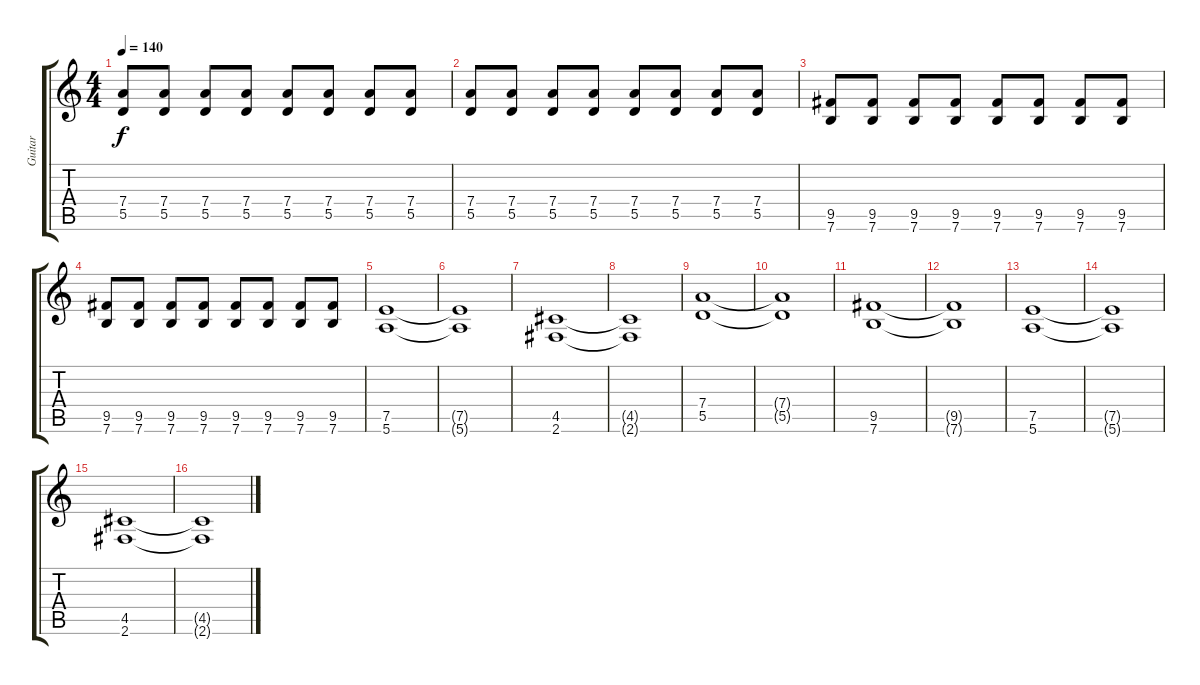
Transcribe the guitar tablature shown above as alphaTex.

\track ("Guitar" "Guitar") {instrument overdrivenguitar}
\staff {score tabs}
\tuning (E4 B3 G3 D3 A2 E2) {hide}
\ts (4 4)
\tempo 140
\clef g2
\ks c
(7.4 5.5).8{dy f} (7.4 5.5).8 (7.4 5.5).8 (7.4 5.5).8 (7.4 5.5).8 (7.4 5.5).8 (7.4 5.5).8 (7.4 5.5).8 |
(7.4 5.5).8 (7.4 5.5).8 (7.4 5.5).8 (7.4 5.5).8 (7.4 5.5).8 (7.4 5.5).8 (7.4 5.5).8 (7.4 5.5).8 |
(9.5 7.6).8 (9.5 7.6).8 (9.5 7.6).8 (9.5 7.6).8 (9.5 7.6).8 (9.5 7.6).8 (9.5 7.6).8 (9.5 7.6).8 |
(9.5 7.6).8 (9.5 7.6).8 (9.5 7.6).8 (9.5 7.6).8 (9.5 7.6).8 (9.5 7.6).8 (9.5 7.6).8 (9.5 7.6).8 |
(7.5 5.6).1 |
(7.5{t} 5.6{t}).1 |
(4.5 2.6).1 |
(4.5{t} 2.6{t}).1 |
(7.4 5.5).1 |
(7.4{t} 5.5{t}).1 |
(9.5 7.6).1 |
(9.5{t} 7.6{t}).1 |
(7.5 5.6).1 |
(7.5{t} 5.6{t}).1 |
(4.5 2.6).1 |
(4.5{t} 2.6{t}).1
